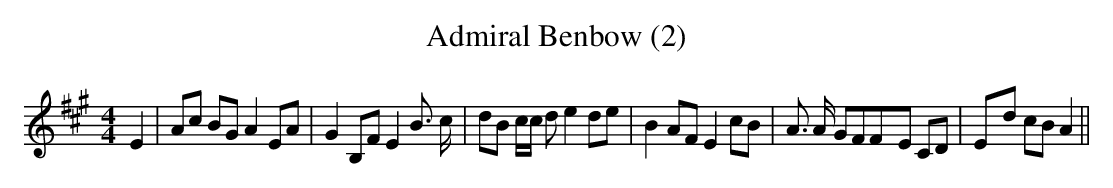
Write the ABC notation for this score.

X:1
T:Admiral Benbow (2)
M:4/4
L:1/8
K:A
 E2| Ac BG A2 EA| G2 B,F E2 B3/2 c/2| dB c/2c/2 d e2 de| B2 AF E2 cB|\
 A3/2 A/2 GFF-E CD|E-d cB A2||
